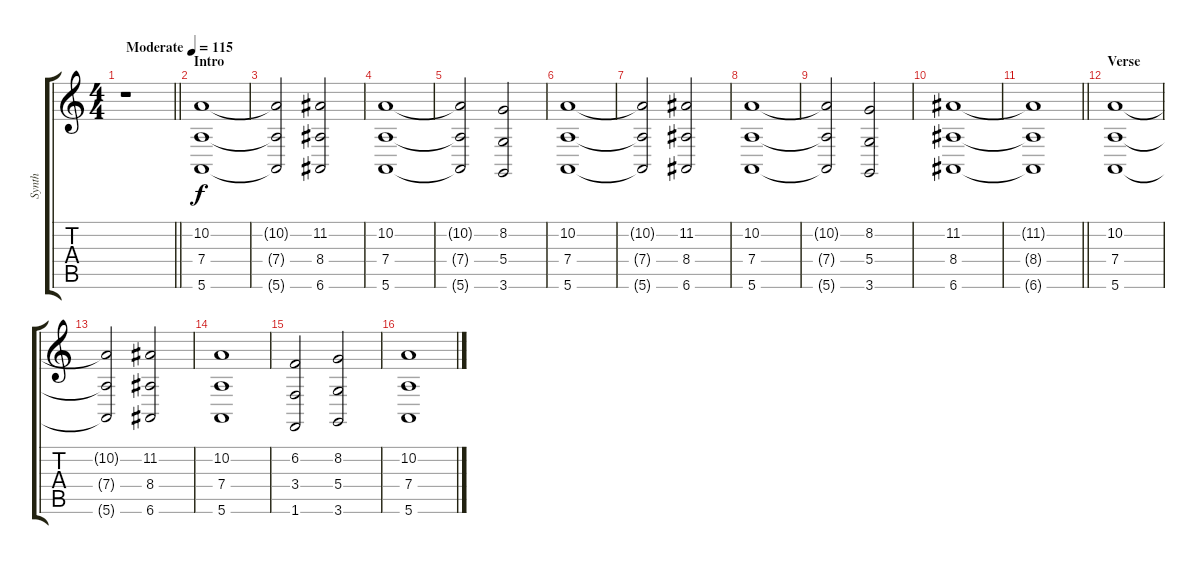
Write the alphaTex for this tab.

\track ("Synth" "Synth") {instrument stringensemble1}
\staff {score tabs}
\tuning (E4 B3 G3 D3 A2 E2) {hide}
\ts (4 4)
\tempo (115 "Moderate")
\clef g2
\barLineRight lightlight
\ks c
r.1{dy f instrument stringensemble1} |
\section ("" "Intro")
(10.2 7.4 5.6).1 |
(10.2{t} 7.4{t} 5.6{t}).2 (11.2 8.4 6.6).2 |
(10.2 7.4 5.6).1 |
(10.2{t} 7.4{t} 5.6{t}).2 (8.2 5.4 3.6).2 |
(10.2 7.4 5.6).1 |
(10.2{t} 7.4{t} 5.6{t}).2 (11.2 8.4 6.6).2 |
(10.2 7.4 5.6).1 |
(10.2{t} 7.4{t} 5.6{t}).2 (8.2 5.4 3.6).2 |
(11.2 8.4 6.6).1 |
\barLineRight lightlight
(11.2{t} 8.4{t} 6.6{t}).1 |
\section ("" "Verse")
(10.2 7.4 5.6).1 |
(10.2{t} 7.4{t} 5.6{t}).2 (11.2 8.4 6.6).2 |
(10.2 7.4 5.6).1 |
(6.2 3.4 1.6).2 (8.2 5.4 3.6).2 |
(10.2 7.4 5.6).1
